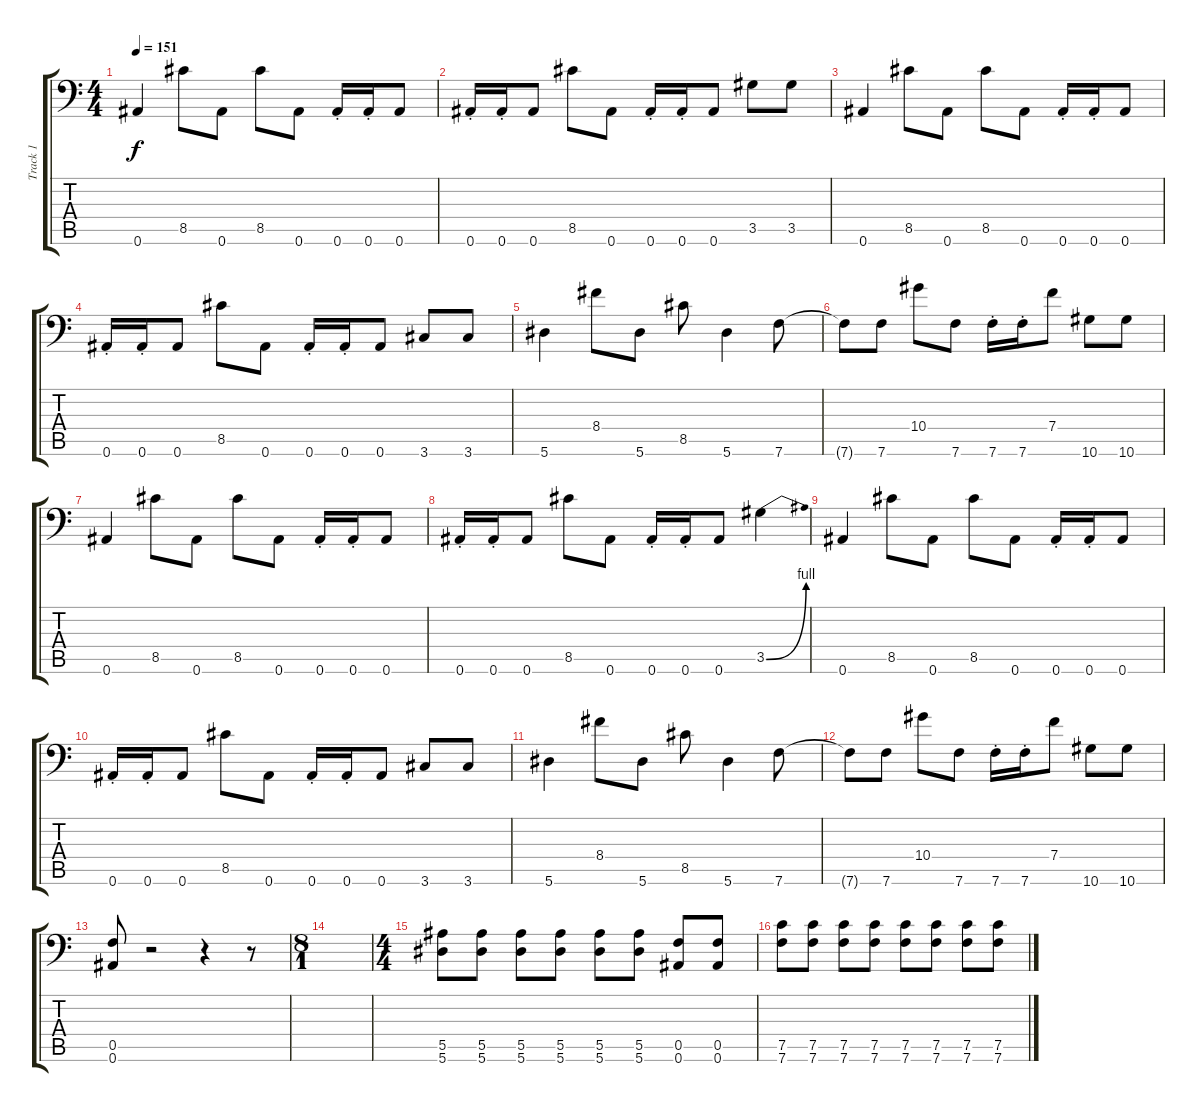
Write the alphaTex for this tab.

\track ("Track 1" "Track 1") {instrument distortionguitar}
\staff {score tabs}
\tuning (C4 G3 Eb3 Bb2 F2 Bb1) {hide}
\ts (4 4)
\tempo 151
\clef f4
\ks c
0.6.4{dy f} 8.5.8 0.6.8 8.5.8 0.6.8 0.6{st}.16 0.6{st}.16 0.6.8 |
0.6{st}.16 0.6{st}.16 0.6.8 8.5.8 0.6.8 0.6{st}.16 0.6{st}.16 0.6.8 3.5.8 3.5.8 |
0.6.4 8.5.8 0.6.8 8.5.8 0.6.8 0.6{st}.16 0.6{st}.16 0.6.8 |
0.6{st}.16 0.6{st}.16 0.6.8 8.5.8 0.6.8 0.6{st}.16 0.6{st}.16 0.6.8 3.6.8 3.6.8 |
5.6.4 8.4.8 5.6.8 8.5.8 5.6.4 7.6.8 |
7.6{t}.8 7.6.8 10.4.8 7.6.8 7.6{st}.16 7.6{st}.16 7.4.8 10.6.8 10.6.8 |
0.6.4 8.5.8 0.6.8 8.5.8 0.6.8 0.6{st}.16 0.6{st}.16 0.6.8 |
0.6{st}.16 0.6{st}.16 0.6.8 8.5.8 0.6.8 0.6{st}.16 0.6{st}.16 0.6.8 3.5{be (bend 0 0 60 4)}.4 |
0.6.4 8.5.8 0.6.8 8.5.8 0.6.8 0.6{st}.16 0.6{st}.16 0.6.8 |
0.6{st}.16 0.6{st}.16 0.6.8 8.5.8 0.6.8 0.6{st}.16 0.6{st}.16 0.6.8 3.6.8 3.6.8 |
5.6.4 8.4.8 5.6.8 8.5.8 5.6.4 7.6.8 |
7.6{t}.8 7.6.8 10.4.8 7.6.8 7.6{st}.16 7.6{st}.16 7.4.8 10.6.8 10.6.8 |
(0.5 0.6).8 r.2 r.4 r.8 |
\ts (8 1)
|
\ts (4 4)
(5.5 5.6).8 (5.5 5.6).8 (5.5 5.6).8 (5.5 5.6).8 (5.5 5.6).8 (5.5 5.6).8 (0.5 0.6).8 (0.5 0.6).8 |
(7.5 7.6).8 (7.5 7.6).8 (7.5 7.6).8 (7.5 7.6).8 (7.5 7.6).8 (7.5 7.6).8 (7.5 7.6).8 (7.5 7.6).8
